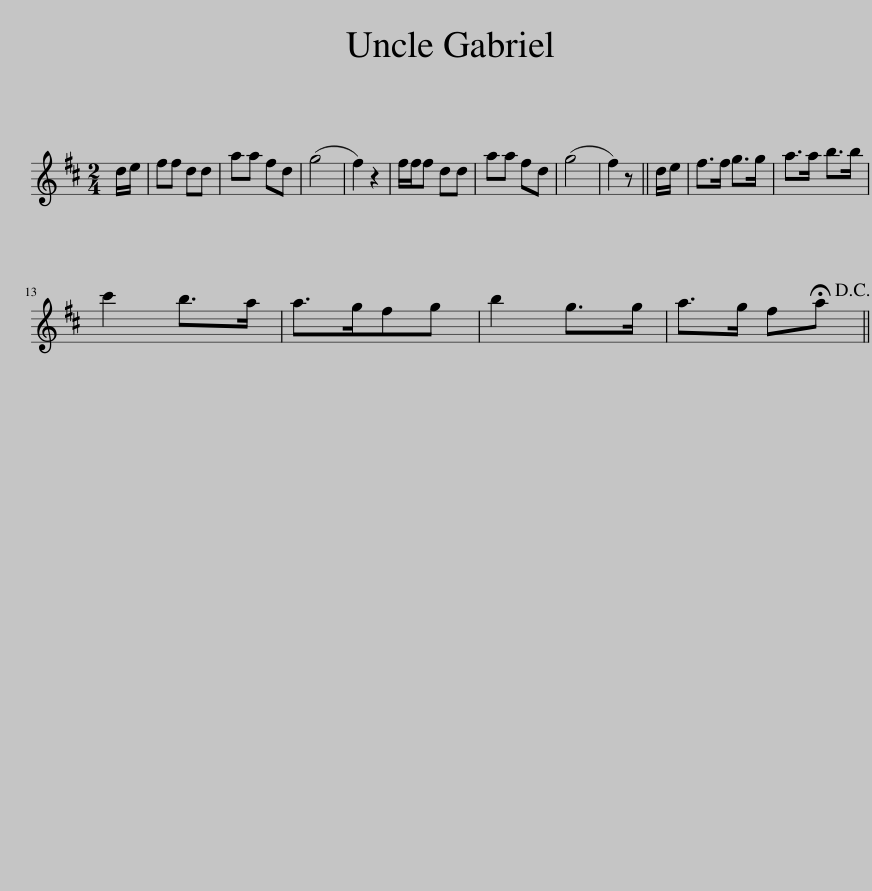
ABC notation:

X:1
L:1/8
M:2/4
I:linebreak $
K:D
V:1 treble
V:1
 d/e/ | ff dd | aa fd | (g4 | f2) z2 | %5
 f/f/f dd | aa fd | (g4 | f2) z || d/e/ | %10
 f>f g>g | a>a b>b |$ c'2 b>a | a>gfg | b2 g>g | %15
 a>g f!fermata!a!D.C.! || %16
